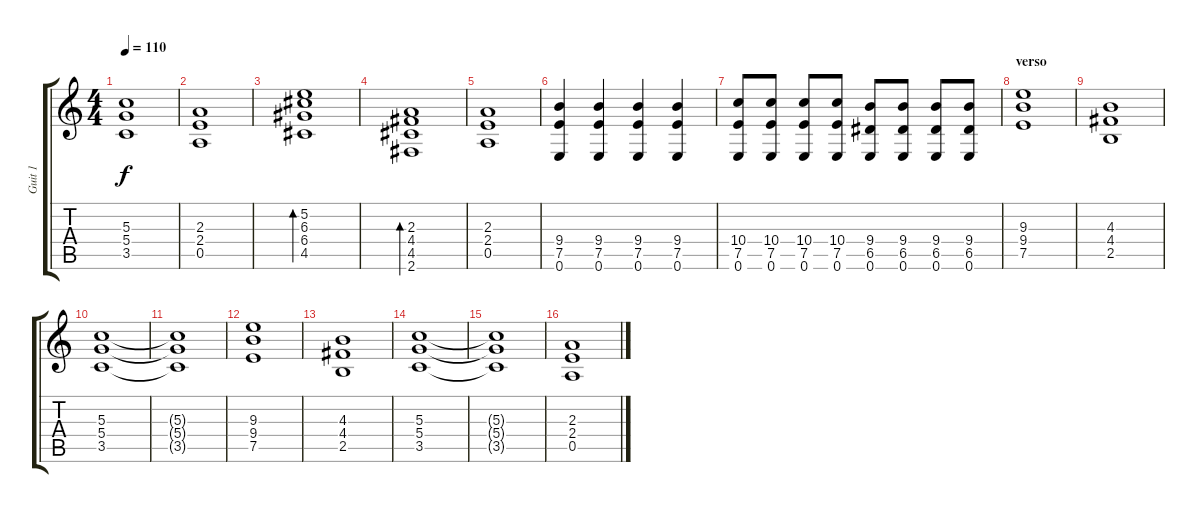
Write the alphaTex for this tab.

\track ("Guit 1" "Guit 1") {instrument overdrivenguitar}
\staff {score tabs}
\tuning (E4 B3 G3 D3 A2 E2) {hide}
\ts (4 4)
\tempo 110
\clef g2
\ks c
(5.3{t} 5.4{t} 3.5{t}).1{dy f} |
(2.3 2.4 0.5).1 |
(5.2 6.3 6.4 4.5).1{bd 120} |
(2.3 4.4 4.5 2.6).1{bd 120} |
(2.3 2.4 0.5).1 |
(9.4 7.5 0.6).4 (9.4 7.5 0.6).4 (9.4 7.5 0.6).4 (9.4 7.5 0.6).4 |
(10.4 7.5 0.6).8 (10.4 7.5 0.6).8 (10.4 7.5 0.6).8 (10.4 7.5 0.6).8 (9.4 6.5 0.6).8 (9.4 6.5 0.6).8 (9.4 6.5 0.6).8 (9.4 6.5 0.6).8 |
\section ("" "verso")
(9.3 9.4 7.5).1 |
(4.3 4.4 2.5).1 |
(5.3 5.4 3.5).1 |
(5.3{t} 5.4{t} 3.5{t}).1 |
(9.3 9.4 7.5).1 |
(4.3 4.4 2.5).1 |
(5.3 5.4 3.5).1 |
(5.3{t} 5.4{t} 3.5{t}).1 |
(2.3 2.4 0.5).1
